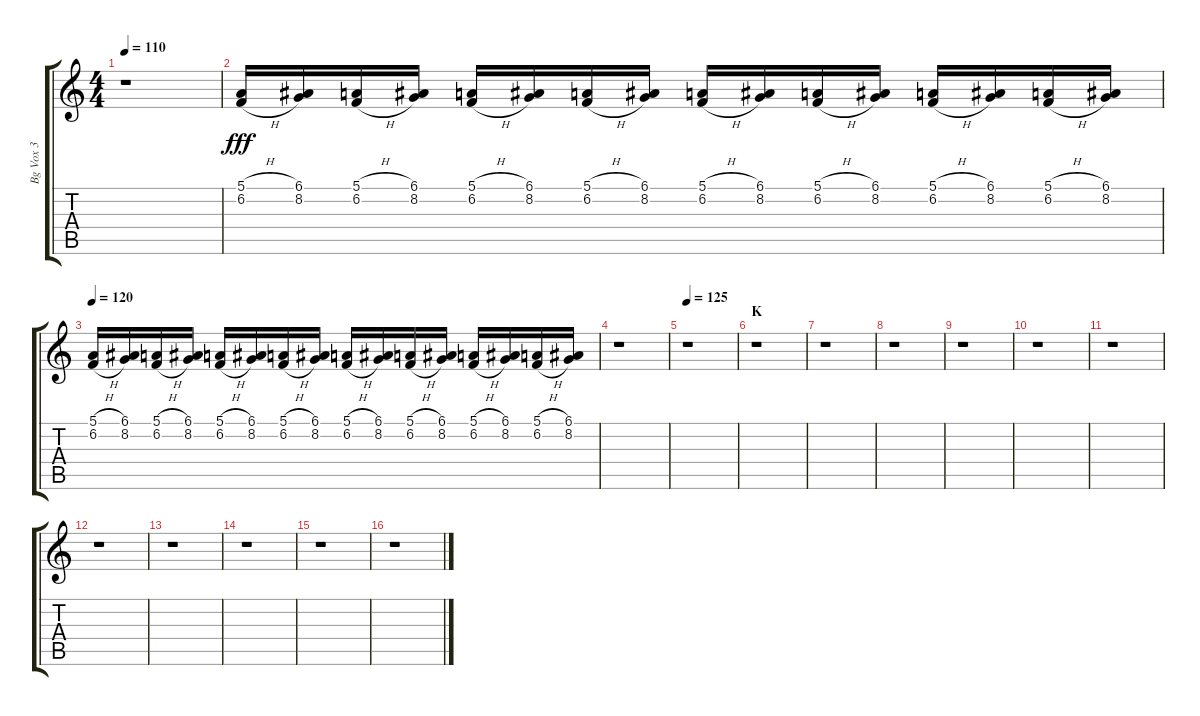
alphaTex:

\track ("Bg Vox 3" "Bg Vox 3") {instrument choiraahs}
\staff {score tabs}
\tuning (E4 B3 G3 D3 A2 E2) {hide}
\ts (4 4)
\tempo 110
\clef g2
\ks c
r.1{dy fff} |
(5.1{h} 6.2{h}).16 (6.1 8.2).16 (5.1{h} 6.2{h}).16 (6.1 8.2).16 (5.1{h} 6.2{h}).16 (6.1 8.2).16 (5.1{h} 6.2{h}).16 (6.1 8.2).16 (5.1{h} 6.2{h}).16 (6.1 8.2).16 (5.1{h} 6.2{h}).16 (6.1 8.2).16 (5.1{h} 6.2{h}).16 (6.1 8.2).16 (5.1{h} 6.2{h}).16 (6.1 8.2).16 |
\tempo 120
(5.1{h} 6.2{h}).16 (6.1 8.2).16 (5.1{h} 6.2{h}).16 (6.1 8.2).16 (5.1{h} 6.2{h}).16 (6.1 8.2).16 (5.1{h} 6.2{h}).16 (6.1 8.2).16 (5.1{h} 6.2{h}).16 (6.1 8.2).16 (5.1{h} 6.2{h}).16 (6.1 8.2).16 (5.1{h} 6.2{h}).16 (6.1 8.2).16 (5.1{h} 6.2{h}).16 (6.1 8.2).16 |
r.1 |
\tempo 125
r.1 |
\section ("" "K")
r.1 |
r.1 |
r.1 |
r.1 |
r.1 |
r.1 |
r.1 |
r.1 |
r.1 |
r.1 |
r.1
